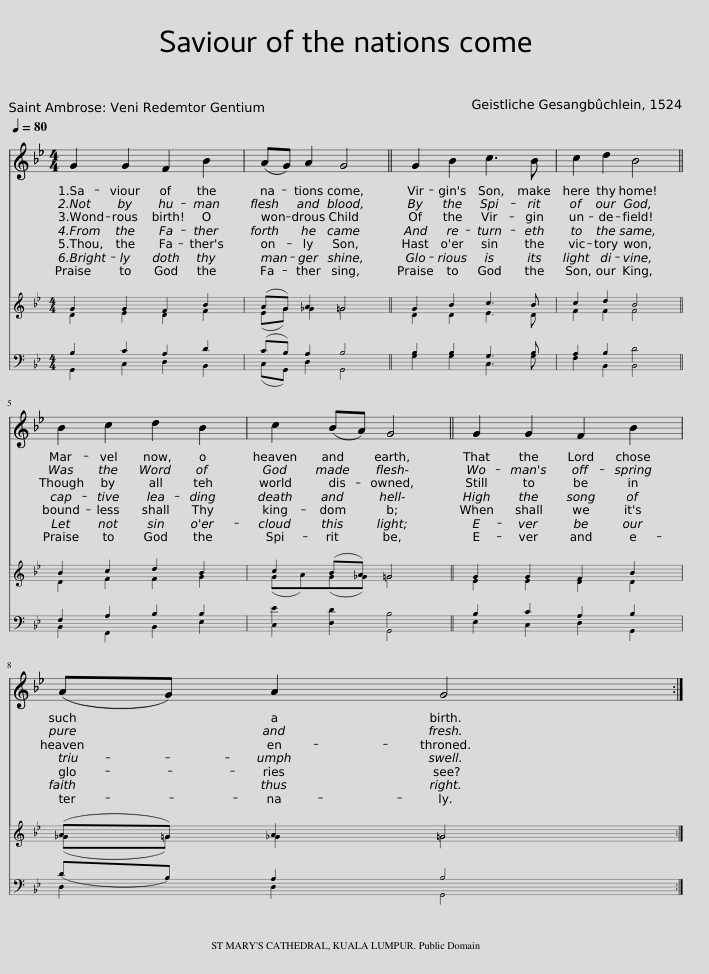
X:1
%%score 1 ( 2 3 ) ( 4 5 )
L:1/8
Q:1/4=80
M:4/4
I:linebreak $
K:Bb
V:1 treble
V:2 treble
V:3 treble
V:4 bass
V:5 bass
V:1
 G2 G2 F2 B2 | (AG) A2 G4 || G2 B2 c3 B | c2 d2 B4 ||$ B2 c2 d2 B2 | %5
 c2 (BA) G4 || G2 G2 F2 B2 |$ (AG) A2 G4 :| %8
V:2
!p! G2 G2 F2 B2 | (AG) A2 =G4 || G2 B2 c3 B | c2 d2 B4 ||$ B2 c2 d2 B2 | %5
 c2 (BA) =G4 || G2 G2 F2 B2 |$ (A=G) A2 =G4 :| %8
V:3
 D2 E2 D2 F2 | (EG) _G2 =G4 || D2 D2 E3 D | F2 F2 F4 ||$ D2 F2 F2 G2 | %5
 (GA)(G_G) =G4 || E2 E2 D2 D2 |$ (_G=G) _G2 =G4 :| %8
V:4
!p! B,2 C2 A,2 D2 | (CB,) A,2 B,4 || B,2 B,2 G,3 B, | A,2 B,2 D4 ||$ F,2 A,2 B,2 B,2 | %5
 E2 D2 B,4 || B,2 C2 A,2 B,2 |$ (DB,) A,2 B,4 :| %8
V:5
 G,,2 C,2 D,2 B,,2 | (C,G,,) D,2 G,,4 || G,2 G,2 C,3 G, | F,2 B,,2 B,,4 ||$ B,,2 F,,2 B,,2 E,2 | %5
 C,2 D,2 G,,4 || E,2 C,2 D,2 G,,2 |$ D,2 D,2 G,,4 :| %8
